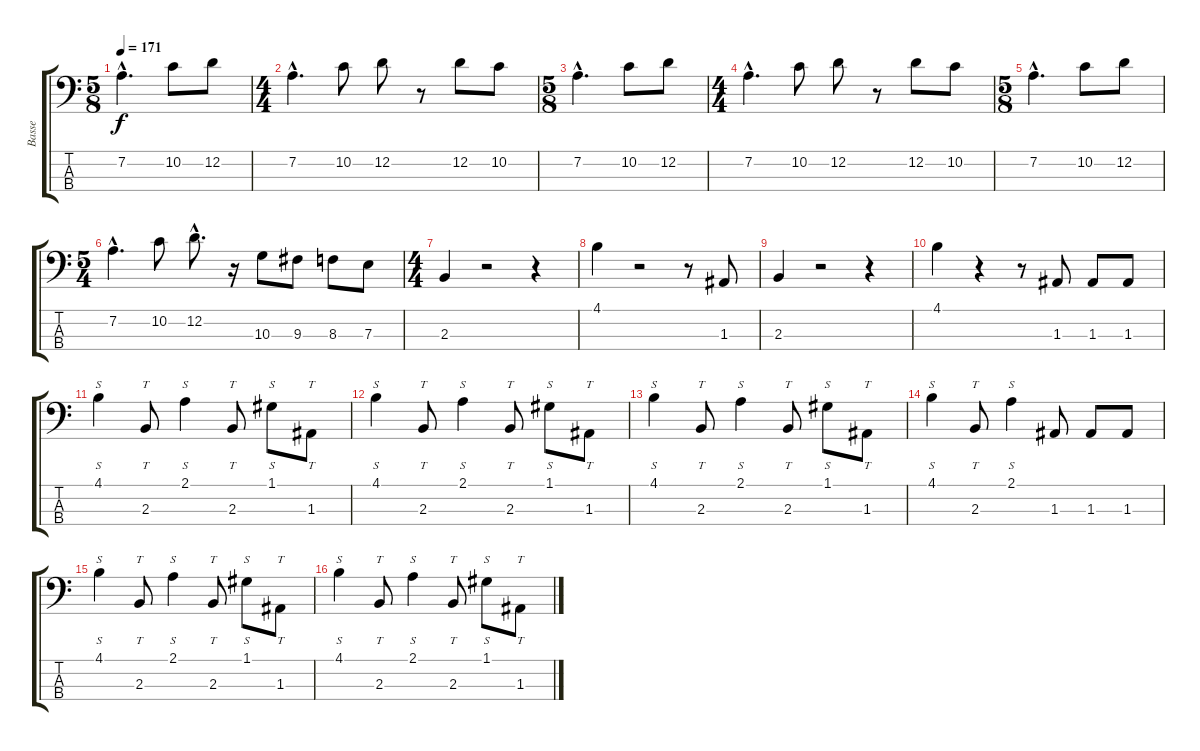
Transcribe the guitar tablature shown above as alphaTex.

\track ("Basse" "Basse") {instrument electricbassfinger}
\staff {score tabs}
\tuning (G2 D2 A1 D1) {hide}
\ts (5 8)
\tempo 171
\clef f4
\ks c
7.2{hac}.4{d dy f} 10.2.8 12.2.8 |
\ts (4 4)
7.2{hac}.4{d} 10.2.8 12.2.8 r.8 12.2.8 10.2.8 |
\ts (5 8)
7.2{hac}.4{d} 10.2.8 12.2.8 |
\ts (4 4)
7.2{hac}.4{d} 10.2.8 12.2.8 r.8 12.2.8 10.2.8 |
\ts (5 8)
7.2{hac}.4{d} 10.2.8 12.2.8 |
\ts (5 4)
7.2{hac}.4{d} 10.2.8 12.2{hac}.8{d} r.16 10.3.8 9.3.8 8.3.8 7.3.8 |
\ts (4 4)
2.3.4 r.2 r.4 |
4.1.4 r.2 r.8 1.3.8 |
2.3.4 r.2 r.4 |
4.1.4 r.4 r.8 1.3.8 1.3.8 1.3.8 |
4.1.4{s instrument slapbass1} 2.3.8{tt} 2.1.4{s} 2.3.8{tt} 1.1.8{s} 1.3.8{tt} |
4.1.4{s} 2.3.8{tt} 2.1.4{s} 2.3.8{tt} 1.1.8{s} 1.3.8{tt} |
4.1.4{s} 2.3.8{tt} 2.1.4{s} 2.3.8{tt} 1.1.8{s} 1.3.8{tt} |
4.1.4{s} 2.3.8{tt} 2.1.4{s} 1.3.8 1.3.8 1.3.8 |
4.1.4{s} 2.3.8{tt} 2.1.4{s} 2.3.8{tt} 1.1.8{s} 1.3.8{tt} |
4.1.4{s} 2.3.8{tt} 2.1.4{s} 2.3.8{tt} 1.1.8{s} 1.3.8{tt}
